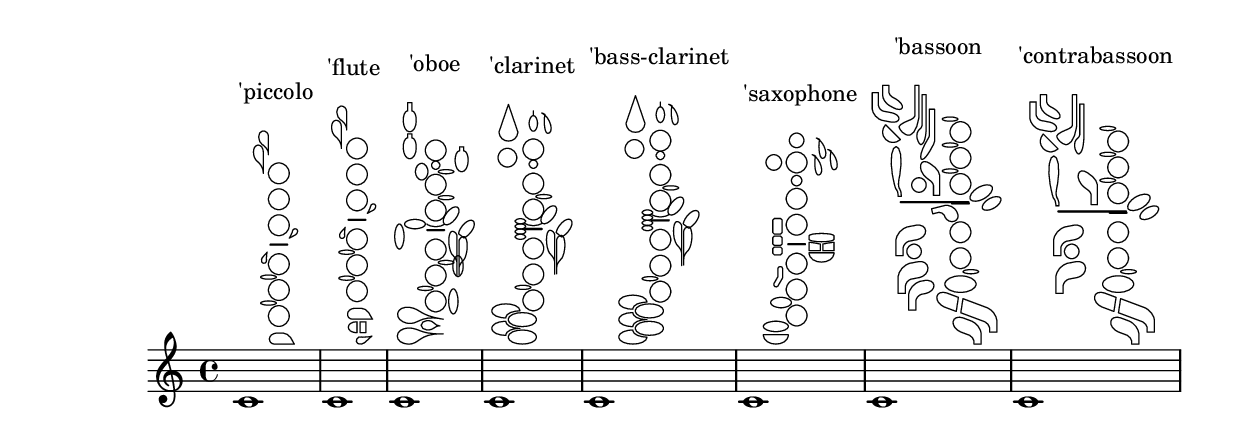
% DO NOT EDIT this file manually; it is automatically
% generated from Documentation/snippets/new
% Make any changes in Documentation/snippets/new/
% and then run scripts/auxiliar/makelsr.py
%
% This file is in the public domain.
%% Note: this file works from version 2.14.0
\version "2.14.0"

\header {
%%%    Translation of GIT committish: 70f5f30161f7b804a681cd080274bfcdc9f4fe8c
  texidoces = "
El fragmento de música que aparece a continuación presenta todos los
diagramas de viento madera que se encuentran definidos en LilyPond por
el momento.

"
  doctitlees = "Listado de los diagramas para viento madera"

%%%    Translation of GIT committish: ab9e3136d78bfaf15cc6d77ed1975d252c3fe506


  texidocde="
Folgende Noten zeige alle Holzbläserdiagramme, die für LilyPond
definiert sind.

"
  doctitlede = "Liste der Holzbläserdiagramme"


%% Translation of GIT committish: 496c48f1f2e4d345ae3637b2c38ec748a55cda1d
  texidocfr = "
Voici la liste des différents instruments à vent de la section des bois
dont les doigtés sont disponibles à ce jour.
"
  doctitlefr = "Liste des diagrammes de doigtés pour bois"


  lsrtags="winds"
  texidoc="
The following music shows all of the woodwind diagrams currently
defined in LilyPond.
"
  doctitle = "Woodwind diagrams listing"

} % begin verbatim


\relative c' {
  \textLengthOn
  c1^
  \markup {
    \center-column {
      'piccolo
      " "
       \woodwind-diagram
                  #'piccolo
                  #'()
    }
  }

  c1^
  \markup {
    \center-column {
       'flute
       " "
       \woodwind-diagram
          #'flute
          #'()
    }
  }
  c1^\markup {
    \center-column {
      'oboe
      " "
      \woodwind-diagram
        #'oboe
        #'()
    }
  }

  c1^\markup {
    \center-column {
      'clarinet
      " "
      \woodwind-diagram
        #'clarinet
        #'()
    }
  }

  c1^\markup {
    \center-column {
      'bass-clarinet
      " "
      \woodwind-diagram
        #'bass-clarinet
        #'()
    }
  }

  c1^\markup {
    \center-column {
      'saxophone
      " "
      \woodwind-diagram
        #'saxophone
        #'()
    }
  }

  c1^\markup {
    \center-column {
      'bassoon
      " "
      \woodwind-diagram
        #'bassoon
        #'()
    }
  }

  c1^\markup {
    \center-column {
      'contrabassoon
      " "
      \woodwind-diagram
        #'contrabassoon
        #'()
    }
  }
}
